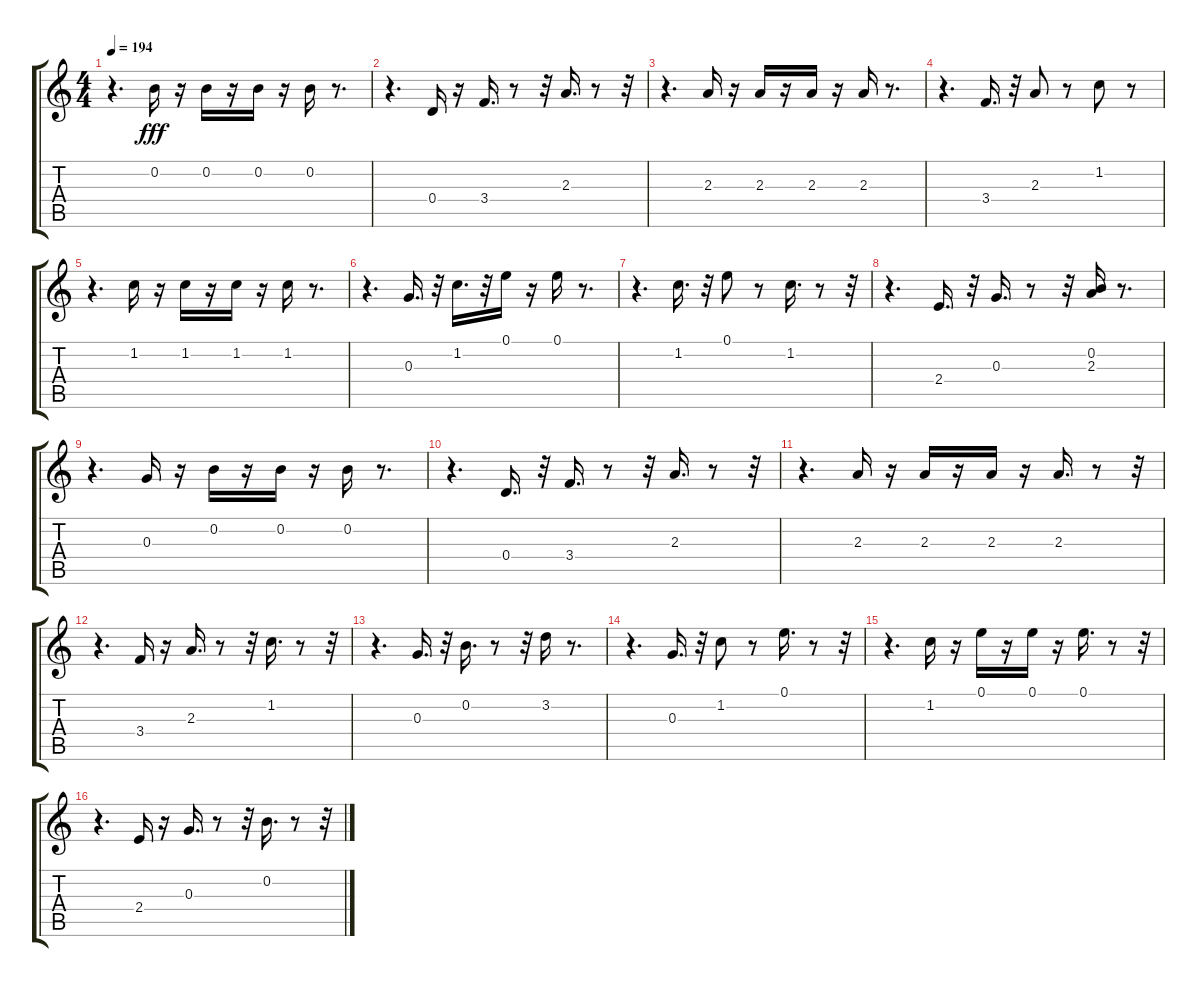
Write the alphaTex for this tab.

\track "" {instrument electricguitarmuted}
\staff {score tabs}
\tuning (E4 B3 G3 D3 A2 E2) {hide}
\ts (4 4)
\tempo 194
\clef g2
\ks c
r.4{d dy fff} 0.2.16 r.16 0.2.16 r.16 0.2.16 r.16 0.2.16 r.8{d} |
r.4{d} 0.4.16 r.16 3.4.16{d} r.8 r.32 2.3.16{d} r.8 r.32 |
r.4{d} 2.3.16 r.16 2.3.16 r.16 2.3.16 r.16 2.3.16 r.8{d} |
r.4{d} 3.4.16{d} r.32 2.3.8 r.8 1.2.8 r.8 |
r.4{d} 1.2.16 r.16 1.2.16 r.16 1.2.16 r.16 1.2.16 r.8{d} |
r.4{d} 0.3.16{d} r.32 1.2.16{d} r.32 0.1.16 r.16 0.1.16 r.8{d} |
r.4{d} 1.2.16{d} r.32 0.1.8 r.8 1.2.16{d} r.8 r.32 |
r.4{d} 2.4.16{d} r.32 0.3.16{d} r.8 r.32 (0.2 2.3).16 r.8{d} |
r.4{d} 0.3.16 r.16 0.2.16 r.16 0.2.16 r.16 0.2.16 r.8{d} |
r.4{d} 0.4.16{d} r.32 3.4.16{d} r.8 r.32 2.3.16{d} r.8 r.32 |
r.4{d} 2.3.16 r.16 2.3.16 r.16 2.3.16 r.16 2.3.16{d} r.8 r.32 |
r.4{d} 3.4.16 r.16 2.3.16{d} r.8 r.32 1.2.16{d} r.8 r.32 |
r.4{d} 0.3.16{d} r.32 0.2.16{d} r.8 r.32 3.2.16 r.8{d} |
r.4{d} 0.3.16{d} r.32 1.2.8 r.8 0.1.16{d} r.8 r.32 |
r.4{d} 1.2.16 r.16 0.1.16 r.16 0.1.16 r.16 0.1.16{d} r.8 r.32 |
r.4{d} 2.4.16 r.16 0.3.16{d} r.8 r.32 0.2.16{d} r.8 r.32
